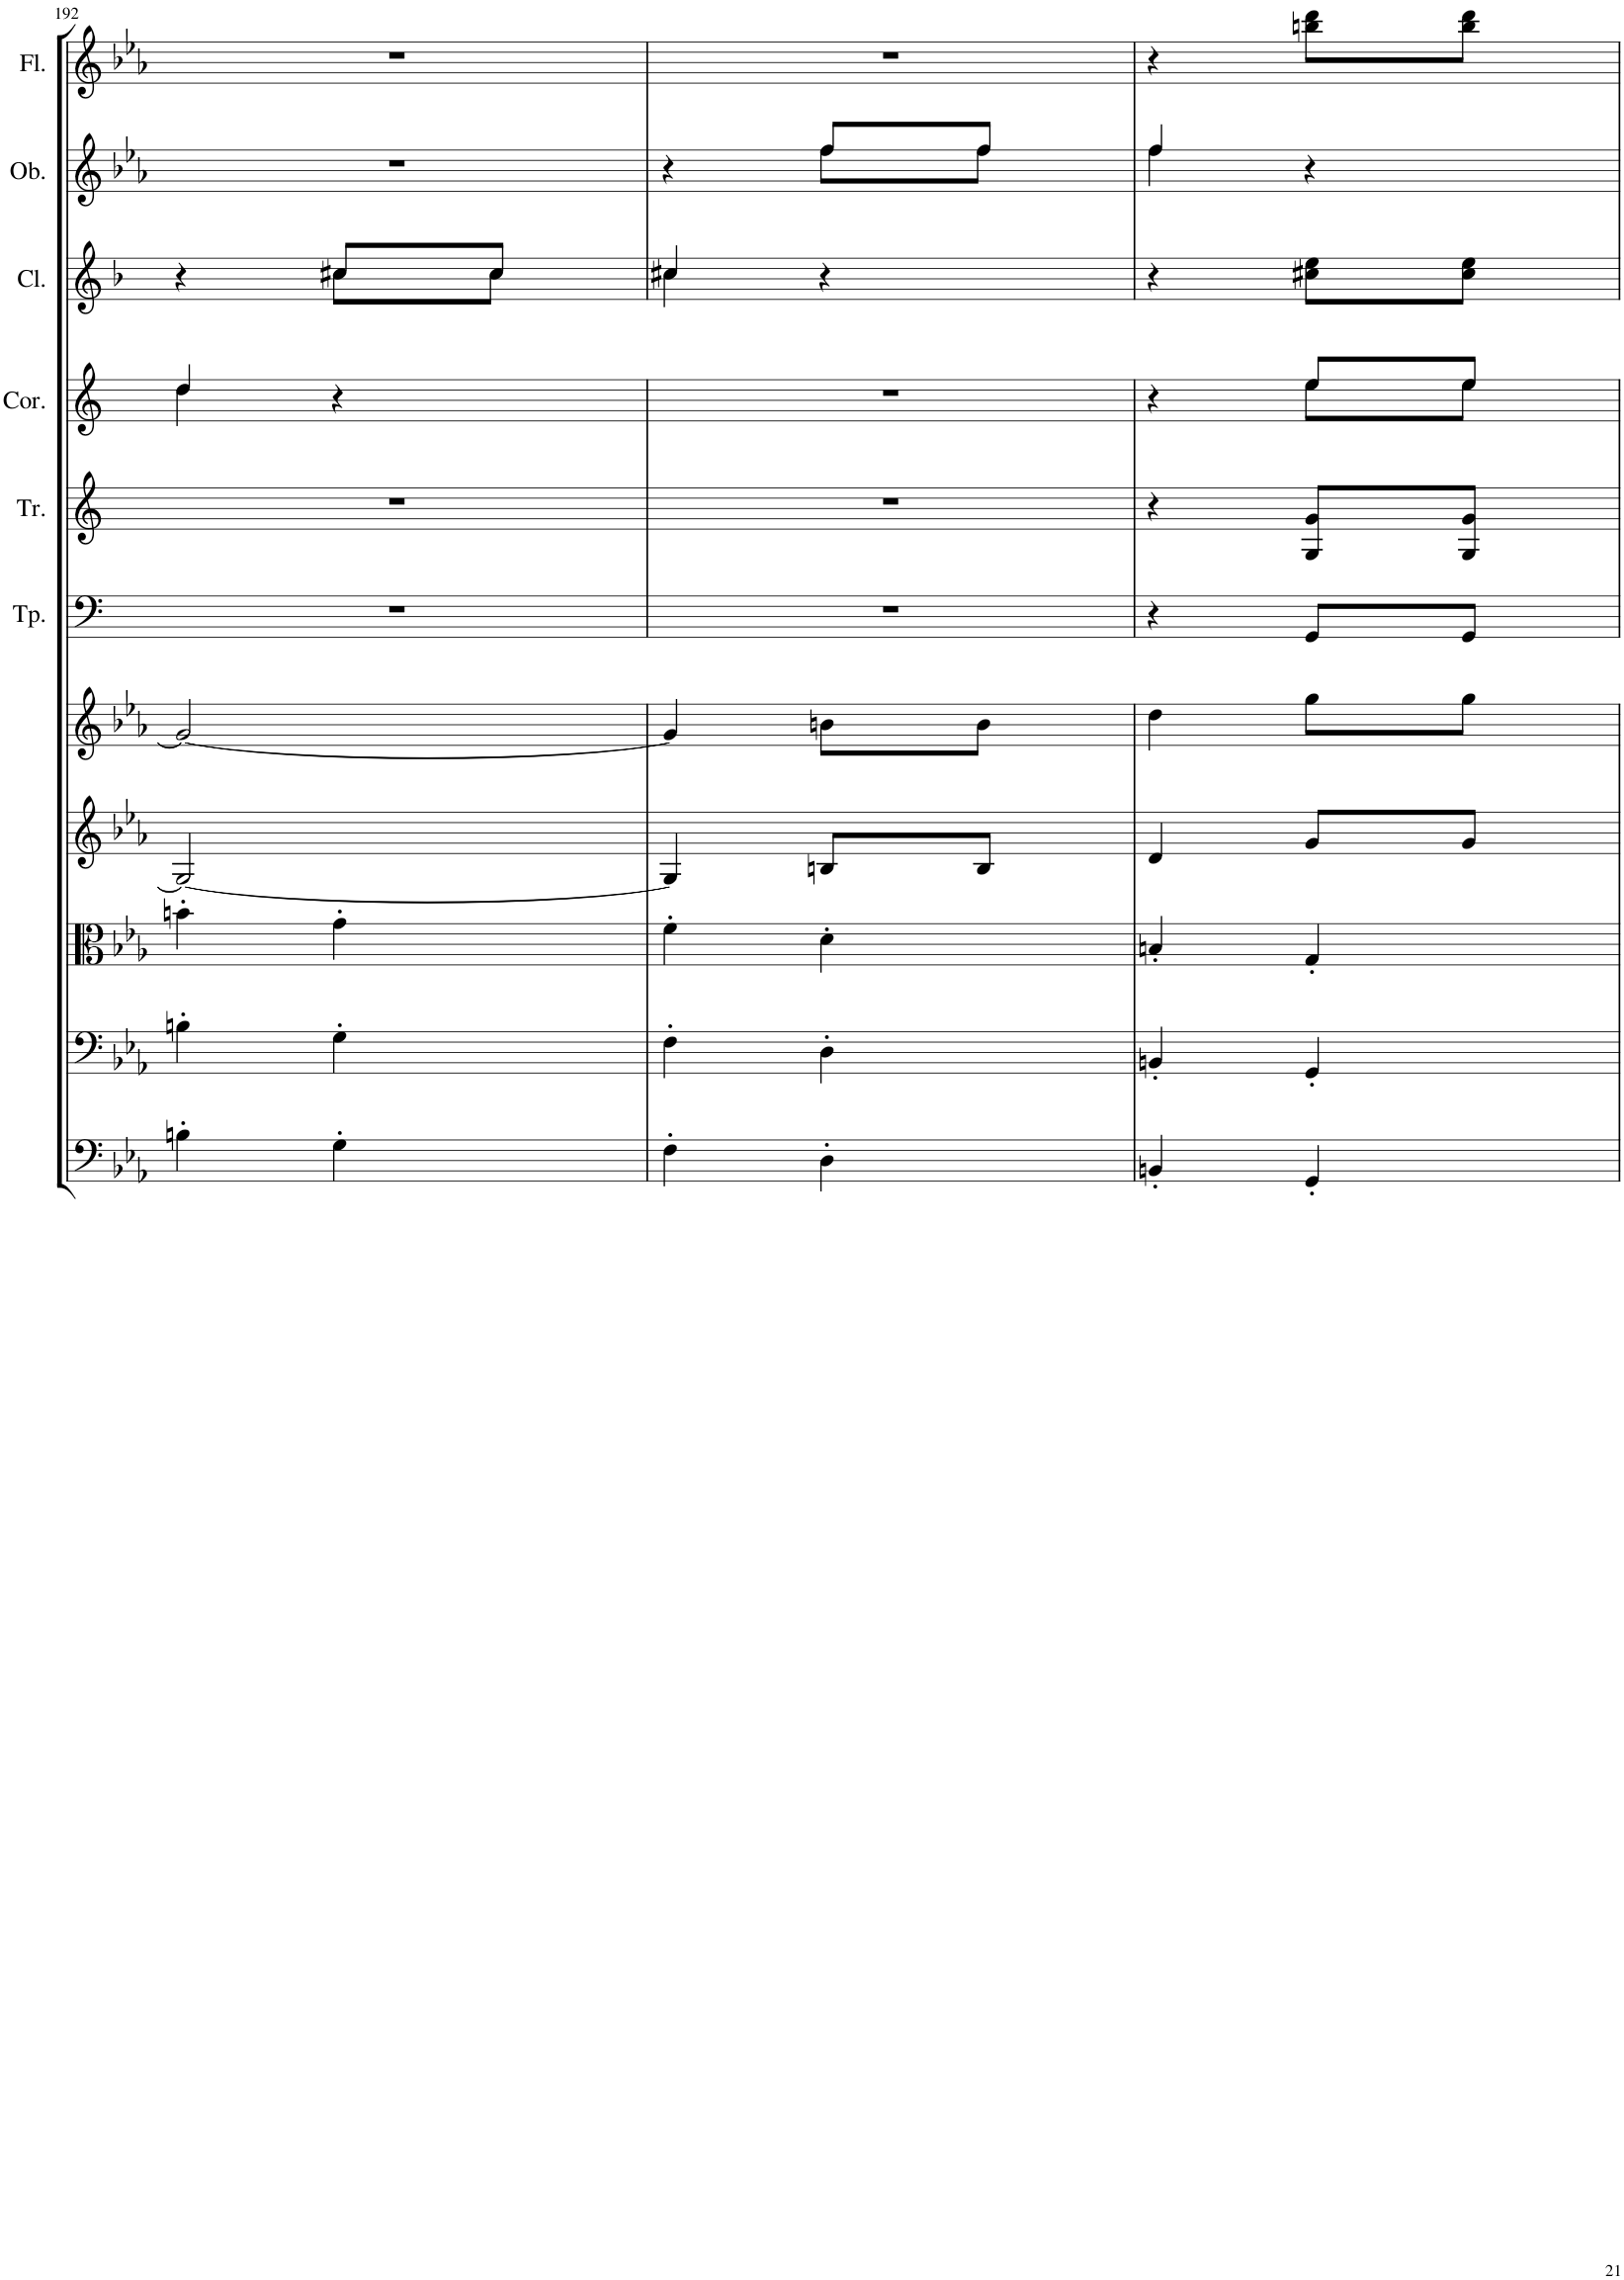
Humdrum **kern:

**kern	**kern	**kern	**kern	**kern	**kern	**kern	**kern	**kern	**kern	**kern
*part11	*part10	*part9	*part8	*part7	*part6	*part5	*part4	*part3	*part2	*part1
*staff11	*staff10	*staff9	*staff8	*staff7	*staff6	*staff5	*staff4	*staff3	*staff2	*staff1
*I"Basso	*I"Violoncello	*I"Viola	*I"Violino II	*I"Violino I	*I"Timpani in C.G	*I"Trombe in C	*I"Corni in Es	*I"Clarinetti in B	*I"Oboi	*I"Flauti
*	*	*	*	*	*I'Tp.	*I'Tr.	*I'Cor.	*I'Cl.	*I'Ob.	*I'Fl.
!!LO:PB:g=z
*clefF4	*clefF4	*clefC3	*clefG2	*clefG2	*clefF4	*clefG2	*clefG2	*clefG2	*clefG2	*clefG2
*Trd7c12	*	*	*	*	*	*	*Trd5c9	*Trd1c2	*	*
*k[b-e-a-]	*k[b-e-a-]	*k[b-e-a-]	*k[b-e-a-]	*k[b-e-a-]	*k[]	*k[]	*k[]	*k[b-]	*k[b-e-a-]	*k[b-e-a-]
*M2/4	*M2/4	*M2/4	*M2/4	*M2/4	*M2/4	*M2/4	*M2/4	*M2/4	*M2/4	*M2/4
=192	=192	=192	=192	=192	=192	=192	=192	=192	=192	=192
*	*	*	*	*	*	*	*^	*^	*	*
4Bn'\	4Bn'\	4bn'\	2G/_	2g/_	2r	2r	4dd/	4dd\	4r	4ryy	2r	2r
4G'\	4G'\	4g'\	.	.	.	.	4r	4ryy	8cc#X/L	8cc#\L	.	.
.	.	.	.	.	.	.	.	.	8cc#/J	8cc#\J	.	.
*	*	*	*	*	*	*	*v	*v	*	*	*	*
=193	=193	=193	=193	=193	=193	=193	=193	=193	=193	=193	=193
*	*	*	*	*	*	*	*	*	*	*^	*
4F'\	4F'\	4f'\	4G/]	4g/]	2r	2r	2r	4cc#X/	4cc#\	4r	4ryy	2r
4D'\	4D'\	4d'\	8Bn/L	8bn\L	.	.	.	4r	4ryy	8ff/L	8ff\L	.
.	.	.	8B/J	8b\J	.	.	.	.	.	8ff/J	8ff\J	.
*	*	*	*	*	*	*	*	*v	*v	*	*	*
=194	=194	=194	=194	=194	=194	=194	=194	=194	=194	=194	=194
*	*	*	*	*	*	*	*^	*	*	*	*
4BBn'/	4BBn'/	4Bn'/	4d/	4dd\	4r	4r	4r	4ryy	4r	4ff/	4ff\	4r
4GG'/	4GG'/	4G'/	8g/L	8gg\L	8GG/L	8G/ 8g/L	8ee/L	8ee\L	8cc#X\ 8ee\L	4r	4ryy	8bbn\ 8ddd\L
.	.	.	8g/J	8gg\J	8GG/J	8G/ 8g/J	8ee/J	8ee\J	8cc#\ 8ee\J	.	.	8bb\ 8ddd\J
*	*	*	*	*	*	*	*v	*v	*	*v	*v	*
=	=	=	=	=	=	=	=	=	=	=
*-	*-	*-	*-	*-	*-	*-	*-	*-	*-	*-
